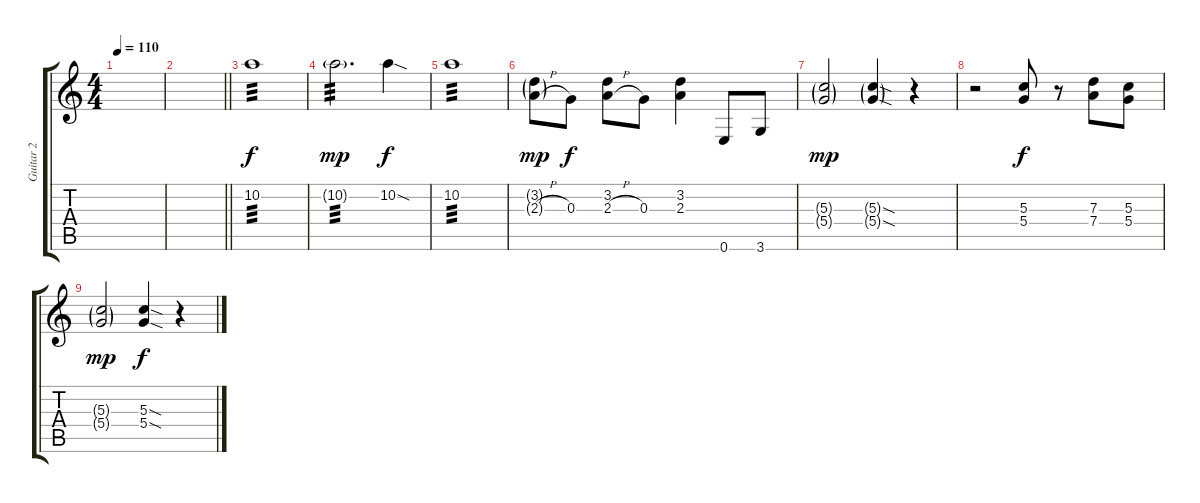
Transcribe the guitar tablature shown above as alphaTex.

\track ("Guitar 2" "Guitar 2") {instrument distortionguitar}
\staff {score tabs}
\tuning (E4 B3 G3 D3 A2 E2) {hide}
\ts (4 4)
\tempo 110
\clef g2
\ks c
|
\barLineRight lightlight
|
10.2.1{tp 3} |
10.2{g}.2{d tp 3 dy mp} 10.2{sod}.4{dy f} |
10.2.1{tp 3} |
(3.2{g} 2.3{h g}).8{dy mp} 0.3.8{dy f} (3.2 2.3{h}).8 0.3.8 (3.2 2.3).4 0.6.8 3.6.8 |
(5.3{g} 5.4{g}).2{dy mp} (5.3{sod g} 5.4{sod g}).4 r.4 |
r.2 (5.3 5.4).8{dy f} r.8 (7.3 7.4).8 (5.3 5.4).8 |
(5.3{g} 5.4{g}).2{dy mp} (5.3{sod} 5.4{sod}).4{dy f} r.4
